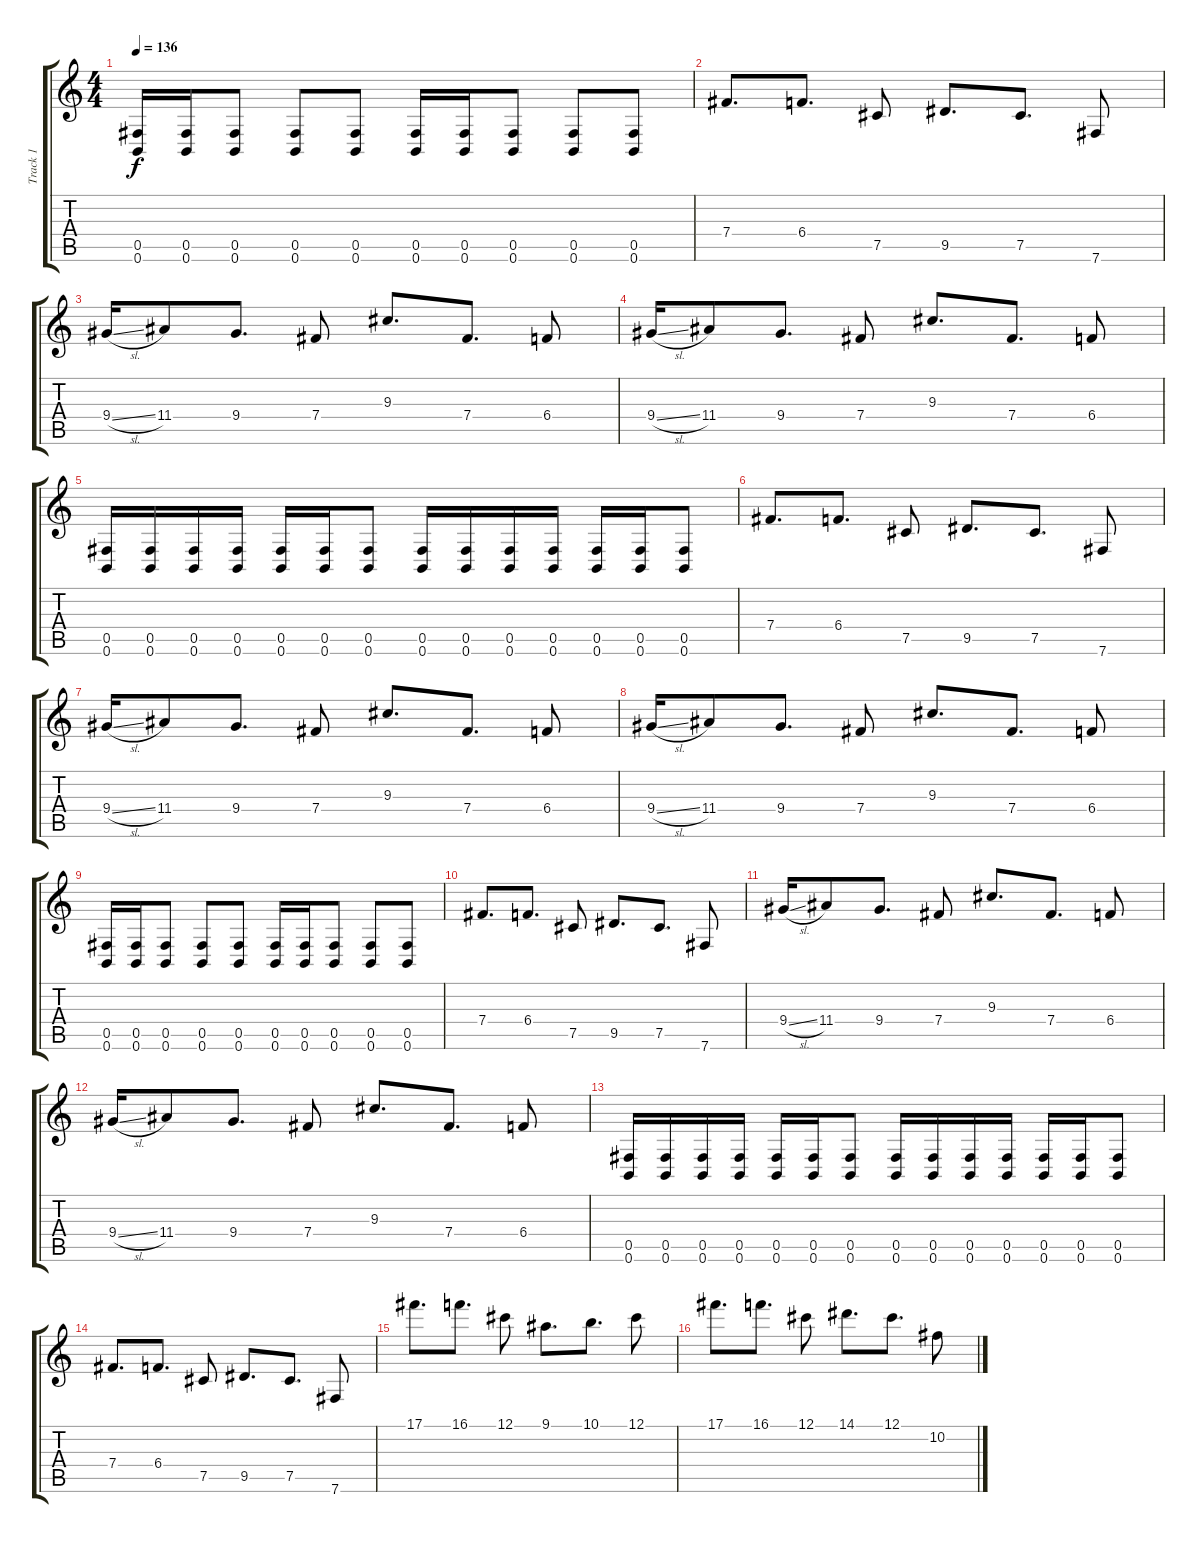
\track ("Track 1" "Track 1") {instrument distortionguitar}
\staff {score tabs}
\tuning (Db4 Ab3 E3 B2 Gb2 B1) {hide}
\ts (4 4)
\tempo 136
\clef g2
\ks c
(0.5 0.6).16{dy f} (0.5 0.6).16 (0.5 0.6).8 (0.5 0.6).8 (0.5 0.6).8 (0.5 0.6).16 (0.5 0.6).16 (0.5 0.6).8 (0.5 0.6).8 (0.5 0.6).8 |
7.4.8{d} 6.4.8{d} 7.5.8 9.5.8{d} 7.5.8{d} 7.6.8 |
9.4{sl}.16 11.4.8 9.4.8{d} 7.4.8 9.3.8{d} 7.4.8{d} 6.4.8 |
9.4{sl}.16 11.4.8 9.4.8{d} 7.4.8 9.3.8{d} 7.4.8{d} 6.4.8 |
(0.5 0.6).16 (0.5 0.6).16 (0.5 0.6).16 (0.5 0.6).16 (0.5 0.6).16 (0.5 0.6).16 (0.5 0.6).8 (0.5 0.6).16 (0.5 0.6).16 (0.5 0.6).16 (0.5 0.6).16 (0.5 0.6).16 (0.5 0.6).16 (0.5 0.6).8 |
7.4.8{d} 6.4.8{d} 7.5.8 9.5.8{d} 7.5.8{d} 7.6.8 |
9.4{sl}.16 11.4.8 9.4.8{d} 7.4.8 9.3.8{d} 7.4.8{d} 6.4.8 |
9.4{sl}.16 11.4.8 9.4.8{d} 7.4.8 9.3.8{d} 7.4.8{d} 6.4.8 |
(0.5 0.6).16 (0.5 0.6).16 (0.5 0.6).8 (0.5 0.6).8 (0.5 0.6).8 (0.5 0.6).16 (0.5 0.6).16 (0.5 0.6).8 (0.5 0.6).8 (0.5 0.6).8 |
7.4.8{d} 6.4.8{d} 7.5.8 9.5.8{d} 7.5.8{d} 7.6.8 |
9.4{sl}.16 11.4.8 9.4.8{d} 7.4.8 9.3.8{d} 7.4.8{d} 6.4.8 |
9.4{sl}.16 11.4.8 9.4.8{d} 7.4.8 9.3.8{d} 7.4.8{d} 6.4.8 |
(0.5 0.6).16 (0.5 0.6).16 (0.5 0.6).16 (0.5 0.6).16 (0.5 0.6).16 (0.5 0.6).16 (0.5 0.6).8 (0.5 0.6).16 (0.5 0.6).16 (0.5 0.6).16 (0.5 0.6).16 (0.5 0.6).16 (0.5 0.6).16 (0.5 0.6).8 |
7.4.8{d} 6.4.8{d} 7.5.8 9.5.8{d} 7.5.8{d} 7.6.8 |
17.1.8{d} 16.1.8{d} 12.1.8 9.1.8{d} 10.1.8{d} 12.1.8 |
17.1.8{d} 16.1.8{d} 12.1.8 14.1.8{d} 12.1.8{d} 10.2.8
